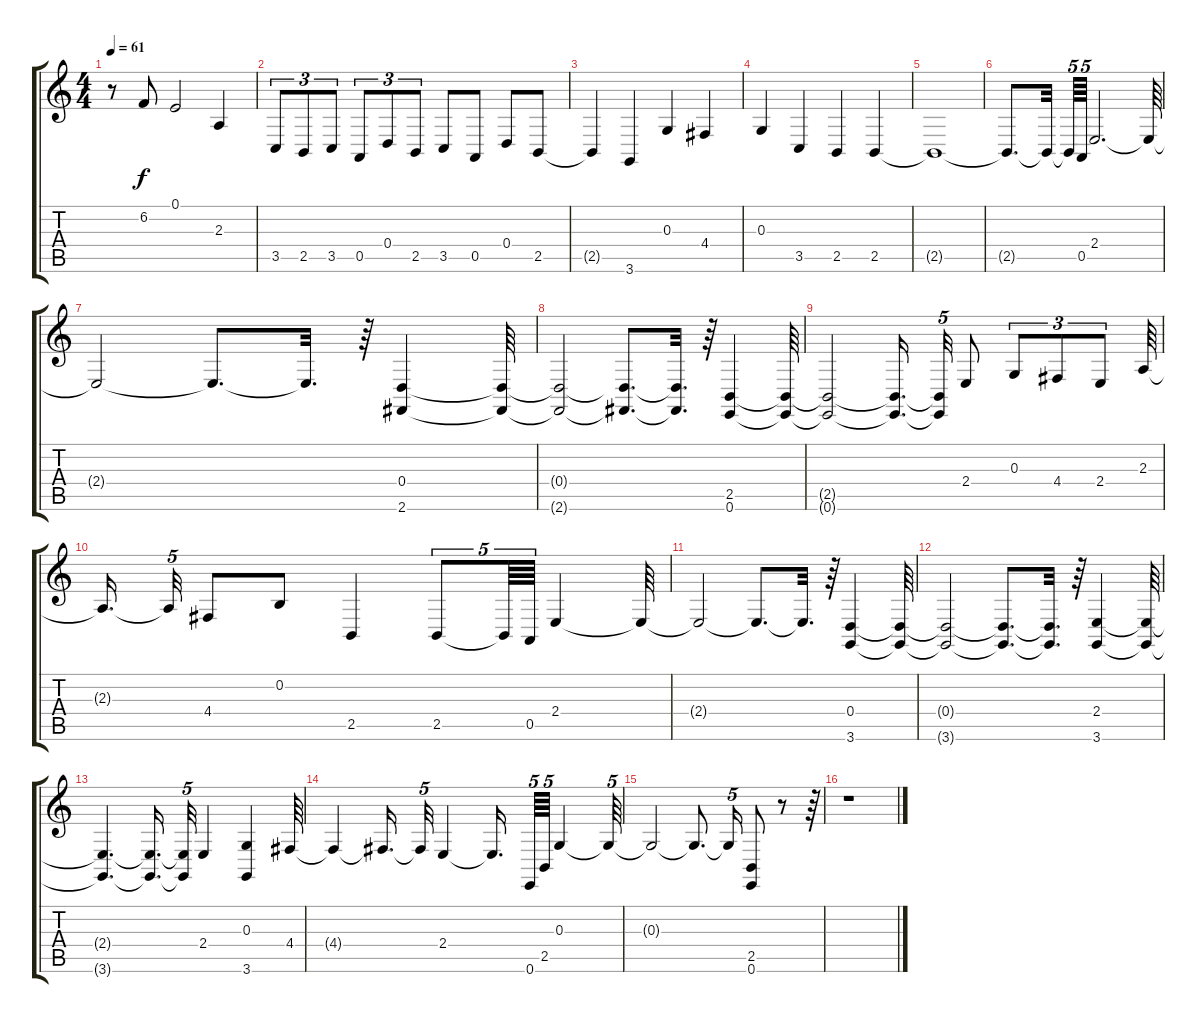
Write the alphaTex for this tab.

\track "" {instrument stringensemble1}
\staff {score tabs}
\tuning (E4 B3 G3 D3 A2 E2) {hide}
\ts (4 4)
\tempo 61
\clef g2
\ks c
r.8{dy f} 6.2.8 0.1.2 2.3.4 |
3.5.8{tu (3 2)} 2.5.8{tu (3 2)} 3.5.8{tu (3 2)} 0.5.8{tu (3 2)} 0.4.8{tu (3 2)} 2.5.8{tu (3 2)} 3.5.8 0.5.8 0.4.8 2.5.8 |
2.5{t}.4 3.6.4 0.3.4 4.4.4 |
0.3.4 3.5.4 2.5.4 2.5.4 |
2.5{t}.1 |
2.5{t}.8{d} 2.5{t}.32{beam splitsecondary} 2.5{t}.64{tu (5 4)} 0.5.64{tu (5 4)} 2.4.2{d} 2.4{t}.64 |
2.4{t}.2 2.4{t}.8{d} 2.4{t}.32{d} r.64 (0.4 2.6).4 (0.4{t} 2.6{t}).64 |
(0.4{t} 2.6{t}).2 (0.4{t} 2.6{t}).8{d} (0.4{t} 2.6{t}).32{d} r.64 (2.5 0.6).4 (2.5{t} 0.6{t}).64 |
(2.5{t} 0.6{t}).2 (2.5{t} 0.6{t}).16{d beam splitsecondary} (2.5{t} 0.6{t}).32{tu (5 4)} 2.4.8 0.3.8{tu (3 2)} 4.4.8{tu (3 2)} 2.4.8{tu (3 2)} 2.3.64 |
2.3{t}.16{d beam splitsecondary} 2.3{t}.32{tu (5 4)} 4.4.8 0.2.8 2.5.4 2.5.8{tu (5 4)} 2.5{t}.64{tu (5 4)} 0.5.64{tu (5 4)} 2.4.4 2.4{t}.64 |
2.4{t}.2 2.4{t}.8{d} 2.4{t}.32{d} r.64 (0.4 3.6).4 (0.4{t} 3.6{t}).64 |
(0.4{t} 3.6{t}).2 (0.4{t} 3.6{t}).8{d} (0.4{t} 3.6{t}).32{d} r.64 (2.4 3.6).4 (2.4{t} 3.6{t}).64 |
(2.4{t} 3.6{t}).4{d} (2.4{t} 3.6{t}).16{d} (2.4{t} 3.6{t}).32{tu (5 4)} 2.4.4 (0.3 3.6).4 4.4.64 |
4.4{t}.4 4.4{t}.16{d} 4.4{t}.32{tu (5 4)} 2.4.4 2.4{t}.16{d beam splitsecondary} 0.6.64{tu (5 4)} 2.5.64{tu (5 4)} 0.3.4 0.3{t}.64{tu (5 4)} |
0.3{t}.2 0.3{t}.8{d} 0.3{t}.16{tu (5 4)} (2.5 0.6).8 r.8 r.64{tu (5 4)} |
r.1
